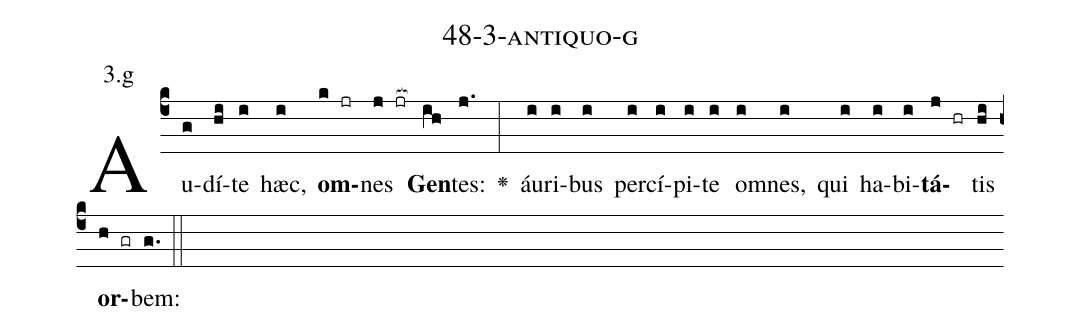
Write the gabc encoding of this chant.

name: 48-3-antiquo-g;
annotation: 3.g;
%%
(c4)Au(g)dí(hi)te(i) hæc,(i) <b>om</b>(k jr)nes(j jr[ocb:1{]) <b>Gen</b>(ih[ocb:0}])tes:(j.) <v>\greheightstar</v>(:) áu(i)ri(i)bus(i) per(i)cí(i)pi(i)te(i) om(i)nes,(i) qui(i) ha(i)bi(i)<b>tá</b>(j hr)tis(hi) <b>or</b>(h gr)bem:(g.) (::)


%E(i) u(i) o(j) u(hi) a(h) e.(g.) (::)
